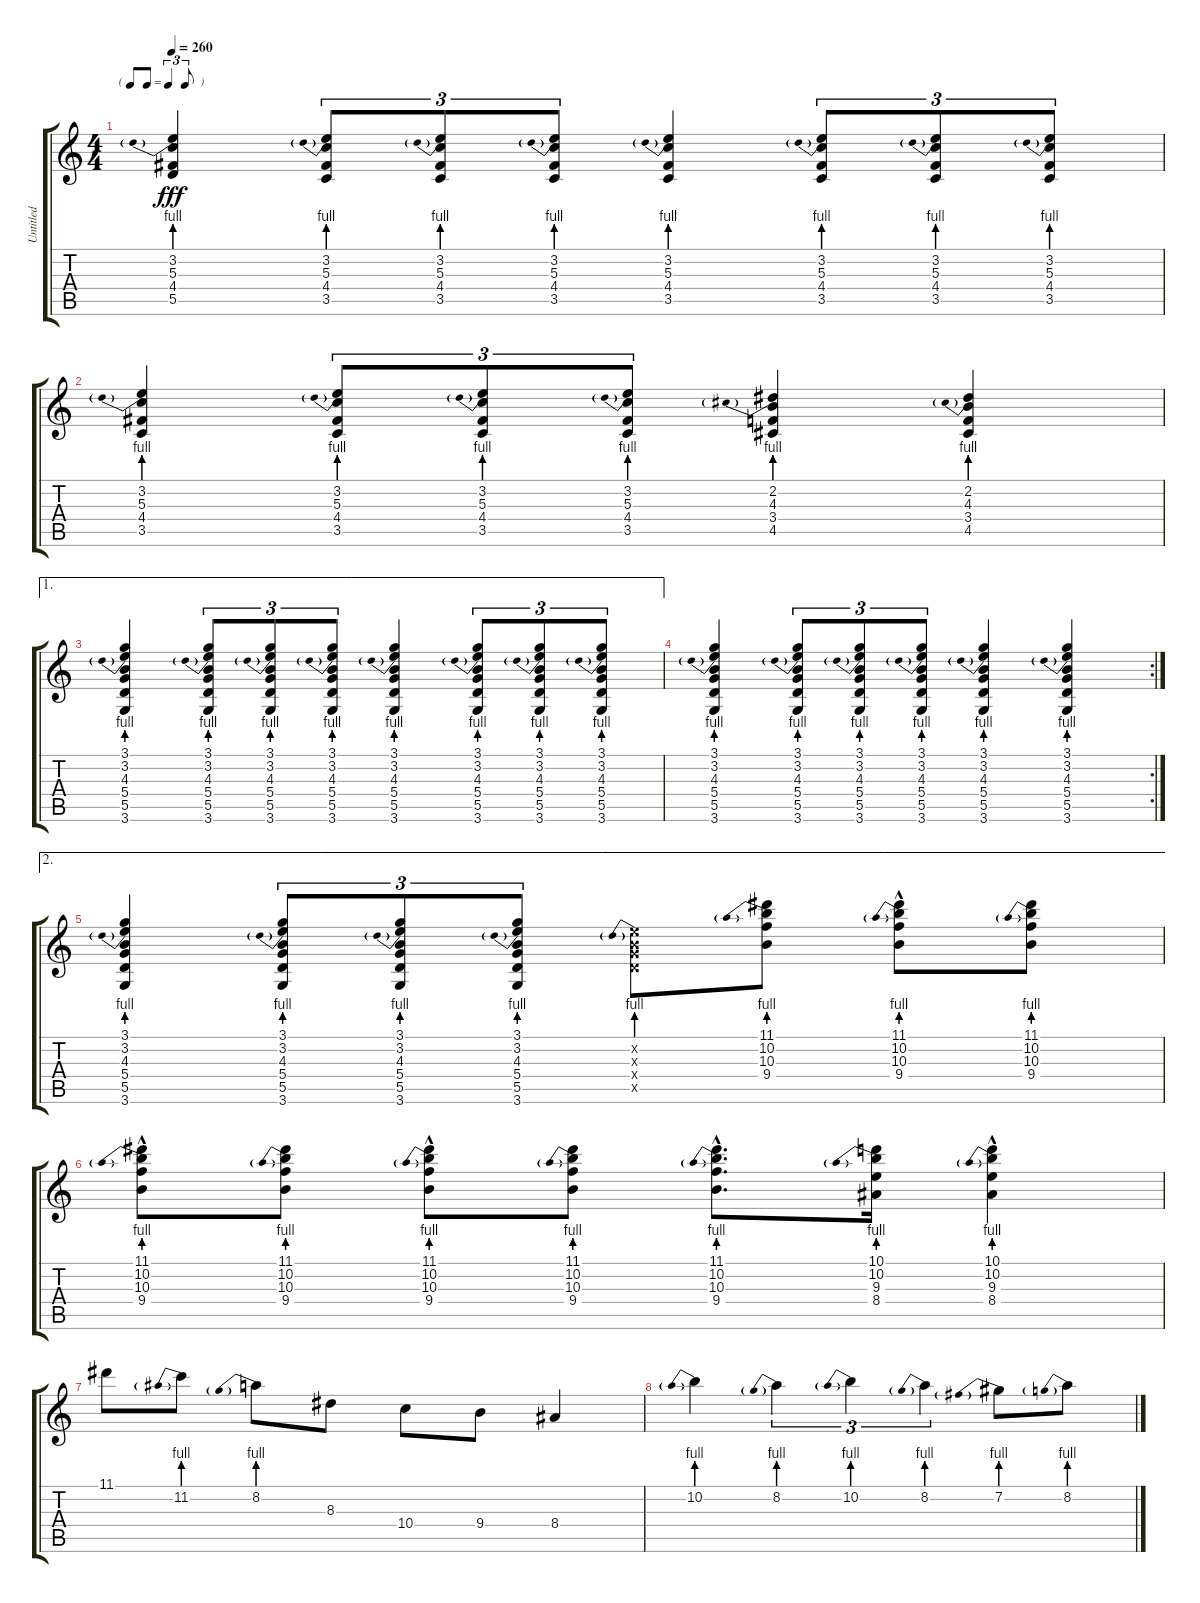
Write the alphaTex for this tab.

\track ("Untitled" "Untitled") {instrument acousticguitarsteel}
\staff {score tabs}
\tuning (E4 B3 G3 D3 A2 E2) {hide}
\ts (4 4)
\tf triplet8th
\tempo 260
\clef g2
\ks c
(3.2{be (prebend 0 4 60 4)} 5.3 4.4 5.5).4{dy fff} (3.2{be (prebend 0 4 60 4)} 5.3 4.4 3.5).8{tu (3 2)} (3.2{be (prebend 0 4 60 4)} 5.3 4.4 3.5).8{tu (3 2)} (3.2{be (prebend 0 4 60 4)} 5.3 4.4 3.5).8{tu (3 2)} (3.2{be (prebend 0 4 60 4)} 5.3 4.4 3.5).4 (3.2{be (prebend 0 4 60 4)} 5.3 4.4 3.5).8{tu (3 2)} (3.2{be (prebend 0 4 60 4)} 5.3 4.4 3.5).8{tu (3 2)} (3.2{be (prebend 0 4 60 4)} 5.3 4.4 3.5).8{tu (3 2)} |
(3.2{be (prebend 0 4 60 4)} 5.3 4.4 3.5).4 (3.2{be (prebend 0 4 60 4)} 5.3 4.4 3.5).8{tu (3 2)} (3.2{be (prebend 0 4 60 4)} 5.3 4.4 3.5).8{tu (3 2)} (3.2{be (prebend 0 4 60 4)} 5.3 4.4 3.5).8{tu (3 2)} (2.2{be (prebend 0 4 60 4)} 4.3 3.4 4.5).4 (2.2{be (prebend 0 4 60 4)} 4.3 3.4 4.5).4 |
\ae 1
(3.1 3.2{be (prebend 0 4 60 4)} 4.3 5.4 5.5 3.6).4 (3.1 3.2{be (prebend 0 4 60 4)} 4.3 5.4 5.5 3.6).8{tu (3 2)} (3.1 3.2{be (prebend 0 4 60 4)} 4.3 5.4 5.5 3.6).8{tu (3 2)} (3.1 3.2{be (prebend 0 4 60 4)} 4.3 5.4 5.5 3.6).8{tu (3 2)} (3.1 3.2{be (prebend 0 4 60 4)} 4.3 5.4 5.5 3.6).4 (3.1 3.2{be (prebend 0 4 60 4)} 4.3 5.4 5.5 3.6).8{tu (3 2)} (3.1 3.2{be (prebend 0 4 60 4)} 4.3 5.4 5.5 3.6).8{tu (3 2)} (3.1 3.2{be (prebend 0 4 60 4)} 4.3 5.4 5.5 3.6).8{tu (3 2)} |
\rc 2
(3.1 3.2{be (prebend 0 4 60 4)} 4.3 5.4 5.5 3.6).4 (3.1 3.2{be (prebend 0 4 60 4)} 4.3 5.4 5.5 3.6).8{tu (3 2)} (3.1 3.2{be (prebend 0 4 60 4)} 4.3 5.4 5.5 3.6).8{tu (3 2)} (3.1 3.2{be (prebend 0 4 60 4)} 4.3 5.4 5.5 3.6).8{tu (3 2)} (3.1 3.2{be (prebend 0 4 60 4)} 4.3 5.4 5.5 3.6).4 (3.1 3.2{be (prebend 0 4 60 4)} 4.3 5.4 5.5 3.6).4 |
\ae 2
(3.1 3.2{be (prebend 0 4 60 4)} 4.3 5.4 5.5 3.6).4 (3.1 3.2{be (prebend 0 4 60 4)} 4.3 5.4 5.5 3.6).8{tu (3 2)} (3.1 3.2{be (prebend 0 4 60 4)} 4.3 5.4 5.5 3.6).8{tu (3 2)} (3.1 3.2{be (prebend 0 4 60 4)} 4.3 5.4 5.5 3.6).8{tu (3 2)} (3.2{be (prebend 0 4 60 4) x} 4.3{x} 5.4{x} 5.5{x}).8 (11.1 10.2{be (prebend 0 4 60 4)} 10.3 9.4).8 (11.1{hac} 10.2{be (prebend 0 4 60 4) hac} 10.3{hac} 9.4{hac}).8 (11.1 10.2{be (prebend 0 4 60 4)} 10.3 9.4).8 |
(11.1{hac} 10.2{be (prebend 0 4 60 4) hac} 10.3{hac} 9.4{hac}).8 (11.1 10.2{be (prebend 0 4 60 4)} 10.3 9.4).8 (11.1{hac} 10.2{be (prebend 0 4 60 4) hac} 10.3{hac} 9.4{hac}).8 (11.1 10.2{be (prebend 0 4 60 4)} 10.3 9.4).8 (11.1{hac} 10.2{be (prebend 0 4 60 4) hac} 10.3{hac} 9.4{hac}).8{d} (10.1 10.2{be (prebend 0 4 60 4)} 9.3 8.4).16 (10.1{hac} 10.2{be (prebend 0 4 60 4) hac} 9.3{hac} 8.4{hac}).4 |
11.1.8 11.2{be (prebend 0 4 60 4)}.8 8.2{be (prebend 0 4 60 4)}.8 8.3.8 10.4.8 9.4.8 8.4.4 |
10.2{be (prebend 0 4 60 4)}.4 8.2{be (prebend 0 4 60 4)}.4{tu (3 2)} 10.2{be (prebend 0 4 60 4)}.4{tu (3 2)} 8.2{be (prebend 0 4 60 4)}.4{tu (3 2)} 7.2{be (prebend 0 4 60 4)}.8 8.2{be (prebend 0 4 60 4)}.8
